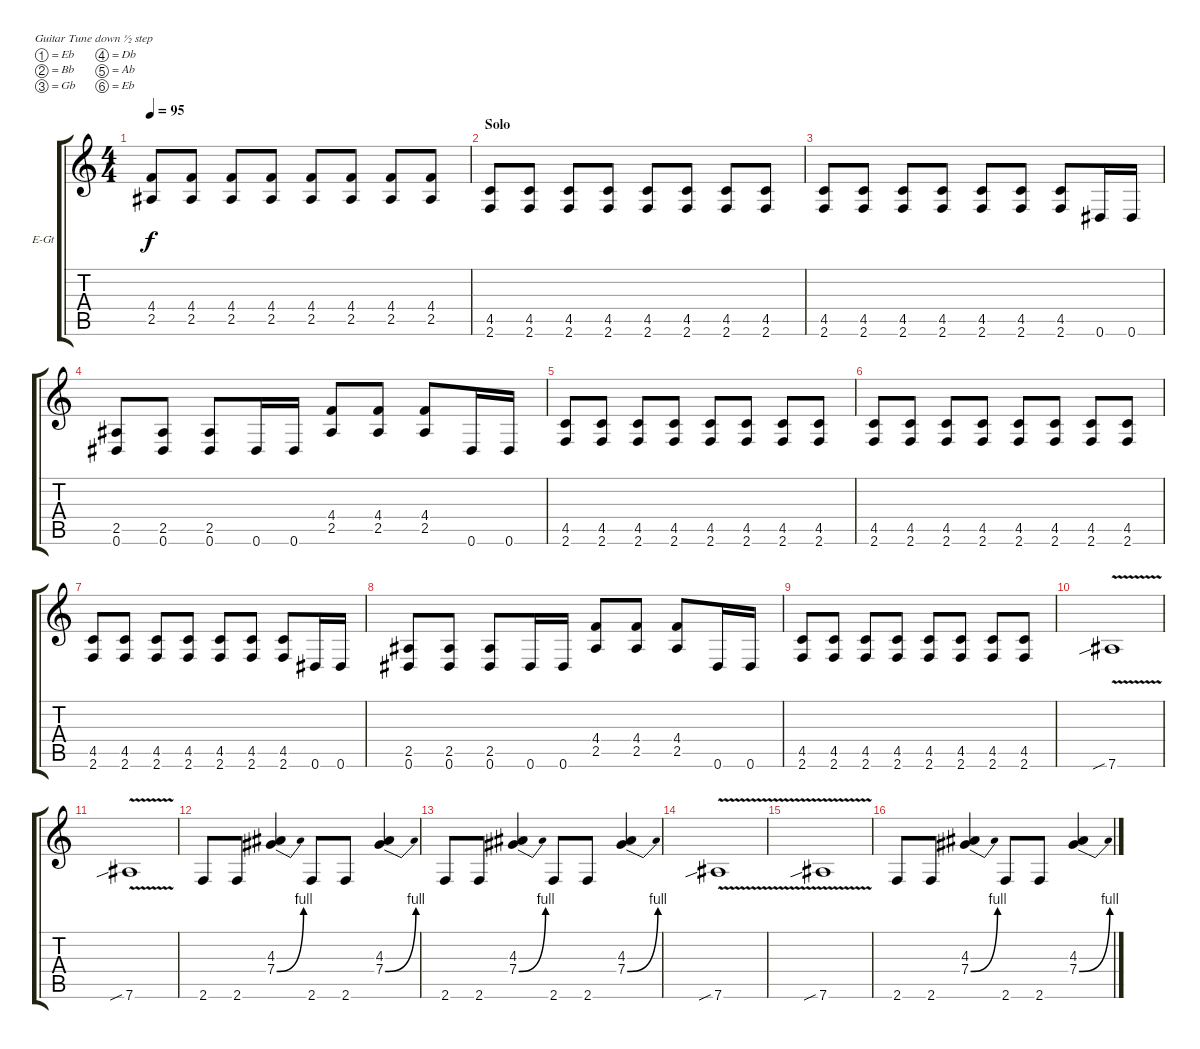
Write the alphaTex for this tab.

\bracketExtendMode groupsimilarinstruments
\firstSystemTrackNameOrientation horizontal
\otherSystemsTrackNameOrientation horizontal
\track ("Rythm Guitar" "E-Gt") {instrument distortionguitar}
\staff {score tabs}
\tuning (Eb4 Bb3 Gb3 Db3 Ab2 Eb2)
\ts (4 4)
\tempo 95
\clef g2
\ks c
(4.4 2.5).8{dy f instrument distortionguitar} (4.4 2.5).8 (4.4 2.5).8 (4.4 2.5).8 (4.4 2.5).8 (4.4 2.5).8 (4.4 2.5).8 (4.4 2.5).8 |
\section ("" "Solo")
(4.5 2.6).8 (4.5 2.6).8 (4.5 2.6).8 (4.5 2.6).8 (4.5 2.6).8 (4.5 2.6).8 (4.5 2.6).8 (4.5 2.6).8 |
(4.5 2.6).8 (4.5 2.6).8 (4.5 2.6).8 (4.5 2.6).8 (4.5 2.6).8 (4.5 2.6).8 (4.5 2.6).8 0.6.16 0.6.16 |
(2.5 0.6).8 (2.5 0.6).8 (2.5 0.6).8 0.6.16 0.6.16 (4.4 2.5).8 (4.4 2.5).8 (4.4 2.5).8 0.6.16 0.6.16 |
(4.5 2.6).8 (4.5 2.6).8 (4.5 2.6).8 (4.5 2.6).8 (4.5 2.6).8 (4.5 2.6).8 (4.5 2.6).8 (4.5 2.6).8 |
(4.5 2.6).8 (4.5 2.6).8 (4.5 2.6).8 (4.5 2.6).8 (4.5 2.6).8 (4.5 2.6).8 (4.5 2.6).8 (4.5 2.6).8 |
(4.5 2.6).8 (4.5 2.6).8 (4.5 2.6).8 (4.5 2.6).8 (4.5 2.6).8 (4.5 2.6).8 (4.5 2.6).8 0.6.16 0.6.16 |
(2.5 0.6).8 (2.5 0.6).8 (2.5 0.6).8 0.6.16 0.6.16 (4.4 2.5).8 (4.4 2.5).8 (4.4 2.5).8 0.6.16 0.6.16 |
(4.5 2.6).8 (4.5 2.6).8 (4.5 2.6).8 (4.5 2.6).8 (4.5 2.6).8 (4.5 2.6).8 (4.5 2.6).8 (4.5 2.6).8 |
7.6{v sib}.1 |
7.6{v sib}.1 |
2.6.8 2.6.8 (4.3 7.4{be (bend 0 0 60 4)}).4 2.6.8 2.6.8 (4.3 7.4{be (bend 0 0 60 4)}).4 |
2.6.8 2.6.8 (4.3 7.4{be (bend 0 0 60 4)}).4 2.6.8 2.6.8 (4.3 7.4{be (bend 0 0 60 4)}).4 |
7.6{v sib}.1 |
7.6{v sib}.1 |
2.6.8 2.6.8 (4.3 7.4{be (bend 0 0 60 4)}).4 2.6.8 2.6.8 (4.3 7.4{be (bend 0 0 60 4)}).4
